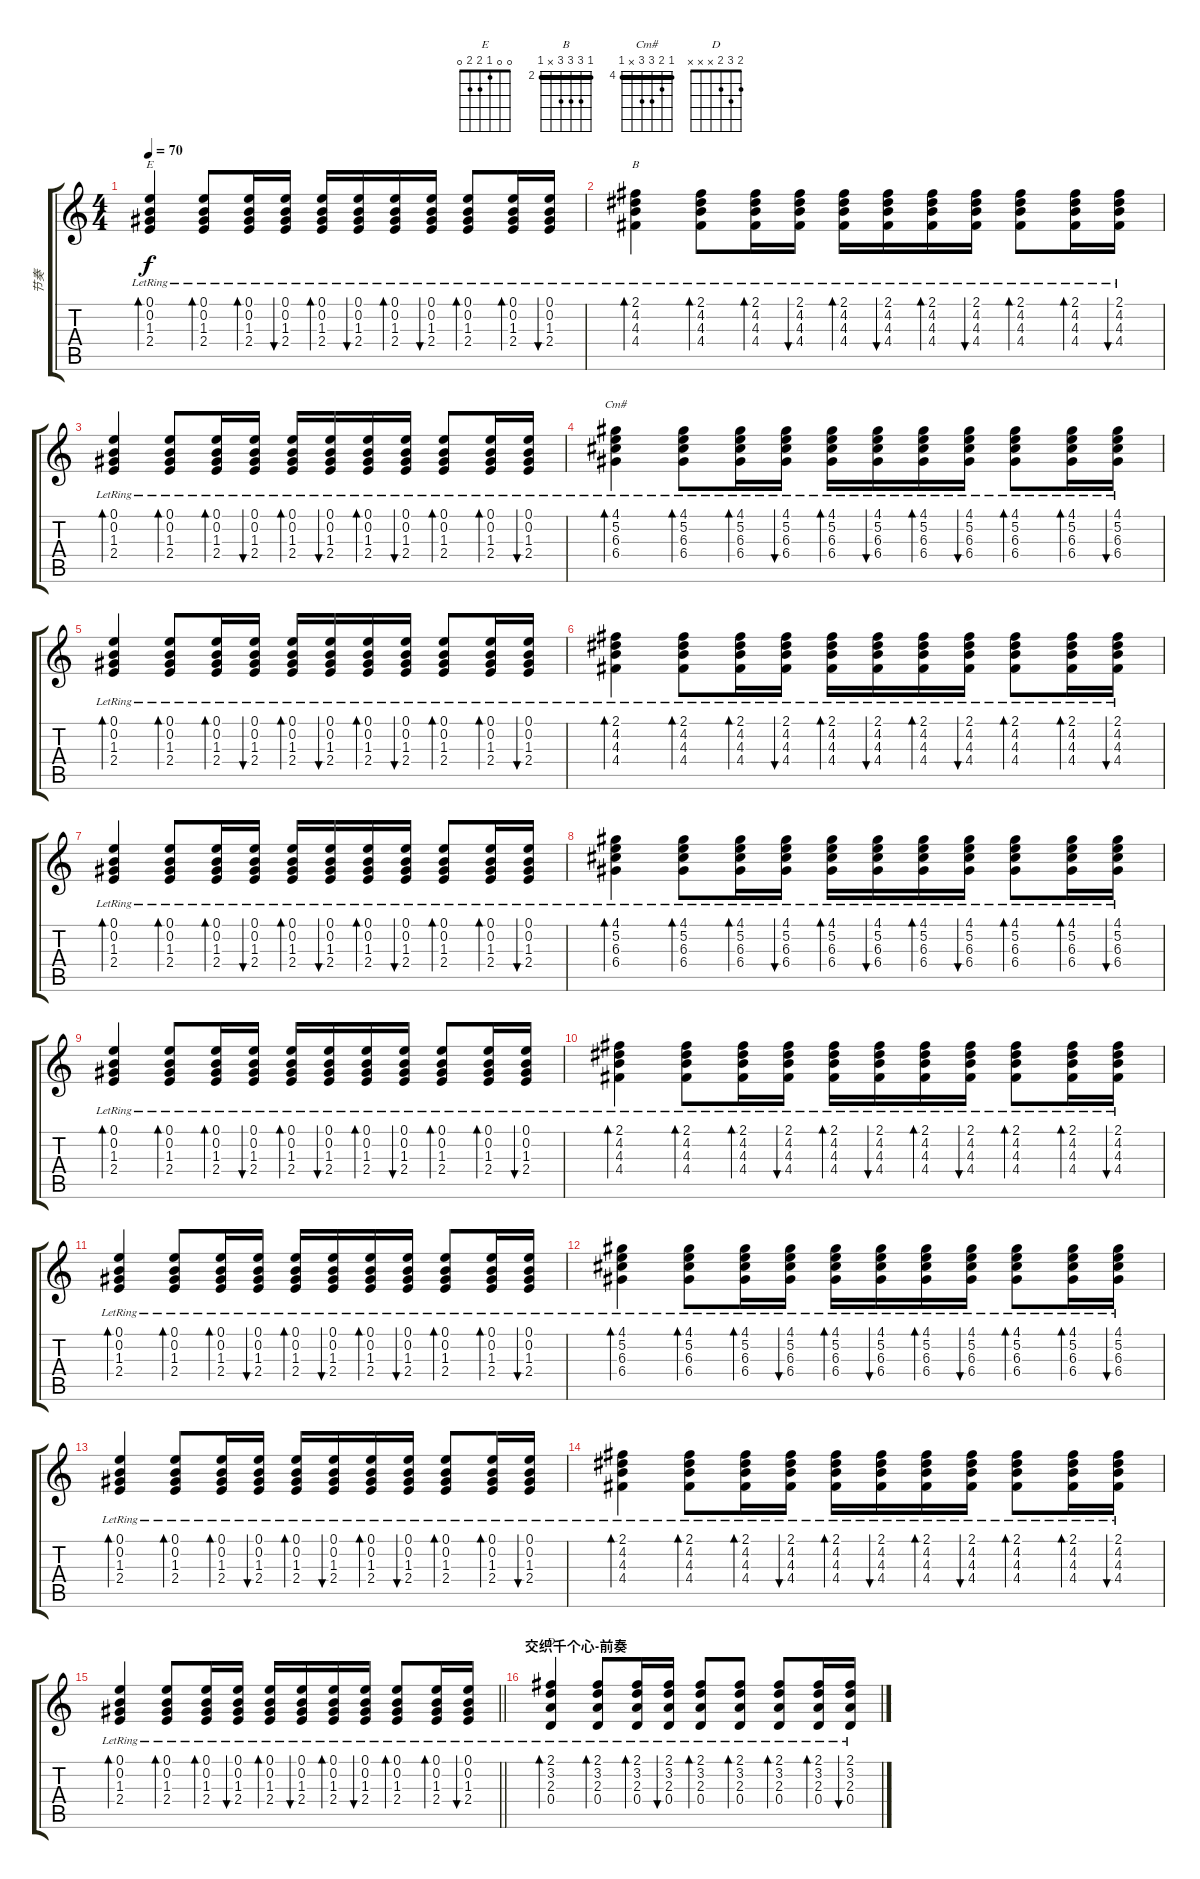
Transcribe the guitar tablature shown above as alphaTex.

\track ("节奏" "节奏") {instrument acousticguitarsteel}
\staff {score tabs}
\tuning (E4 B3 G3 D3 A2 E2) {hide}
\chord ("E" 0 0 1 2 2 0)
\chord ("B" 2 4 4 4 x 2) {firstfret 2 barre 2}
\chord ("Cm#" 4 5 6 6 x 4) {firstfret 4 barre 4}
\chord ("D" 2 3 2 x x x)
\ts (4 4)
\tempo 70
\clef g2
\ks c
(0.1{lr} 0.2{lr} 1.3{lr} 2.4{lr}).4{bd 60 ch "E" dy f} (0.1{lr} 0.2{lr} 1.3{lr} 2.4{lr}).8{bd 60} (0.1{lr} 0.2{lr} 1.3{lr} 2.4{lr}).16{bd 60} (0.1{lr} 0.2{lr} 1.3{lr} 2.4{lr}).16{bu 60} (0.1{lr} 0.2{lr} 1.3{lr} 2.4{lr}).16{bd 60} (0.1{lr} 0.2{lr} 1.3{lr} 2.4{lr}).16{bu 60} (0.1{lr} 0.2{lr} 1.3{lr} 2.4{lr}).16{bd 60} (0.1{lr} 0.2{lr} 1.3{lr} 2.4{lr}).16{bu 60} (0.1{lr} 0.2{lr} 1.3{lr} 2.4{lr}).8{bd 60} (0.1{lr} 0.2{lr} 1.3{lr} 2.4{lr}).16{bd 60} (0.1{lr} 0.2{lr} 1.3{lr} 2.4{lr}).16{bu 60} |
(2.1{lr} 4.2{lr} 4.3{lr} 4.4{lr}).4{bd 60 ch "B"} (2.1{lr} 4.2{lr} 4.3{lr} 4.4{lr}).8{bd 60} (2.1{lr} 4.2{lr} 4.3{lr} 4.4{lr}).16{bd 60} (2.1{lr} 4.2{lr} 4.3{lr} 4.4{lr}).16{bu 60} (2.1{lr} 4.2{lr} 4.3{lr} 4.4{lr}).16{bd 60} (2.1{lr} 4.2{lr} 4.3{lr} 4.4{lr}).16{bu 60} (2.1{lr} 4.2{lr} 4.3{lr} 4.4{lr}).16{bd 60} (2.1{lr} 4.2{lr} 4.3{lr} 4.4{lr}).16{bu 60} (2.1{lr} 4.2{lr} 4.3{lr} 4.4{lr}).8{bd 60} (2.1{lr} 4.2{lr} 4.3{lr} 4.4{lr}).16{bd 60} (2.1{lr} 4.2{lr} 4.3{lr} 4.4{lr}).16{bu 60} |
(0.1{lr} 0.2{lr} 1.3{lr} 2.4{lr}).4{bd 60} (0.1{lr} 0.2{lr} 1.3{lr} 2.4{lr}).8{bd 60} (0.1{lr} 0.2{lr} 1.3{lr} 2.4{lr}).16{bd 60} (0.1{lr} 0.2{lr} 1.3{lr} 2.4{lr}).16{bu 60} (0.1{lr} 0.2{lr} 1.3{lr} 2.4{lr}).16{bd 60} (0.1{lr} 0.2{lr} 1.3{lr} 2.4{lr}).16{bu 60} (0.1{lr} 0.2{lr} 1.3{lr} 2.4{lr}).16{bd 60} (0.1{lr} 0.2{lr} 1.3{lr} 2.4{lr}).16{bu 60} (0.1{lr} 0.2{lr} 1.3{lr} 2.4{lr}).8{bd 60} (0.1{lr} 0.2{lr} 1.3{lr} 2.4{lr}).16{bd 60} (0.1{lr} 0.2{lr} 1.3{lr} 2.4{lr}).16{bu 60} |
(4.1{lr} 5.2{lr} 6.3{lr} 6.4{lr}).4{bd 60 ch "Cm#"} (4.1{lr} 5.2{lr} 6.3{lr} 6.4{lr}).8{bd 60} (4.1{lr} 5.2{lr} 6.3{lr} 6.4{lr}).16{bd 60} (4.1{lr} 5.2{lr} 6.3{lr} 6.4{lr}).16{bu 60} (4.1{lr} 5.2{lr} 6.3{lr} 6.4{lr}).16{bd 60} (4.1{lr} 5.2{lr} 6.3{lr} 6.4{lr}).16{bu 60} (4.1{lr} 5.2{lr} 6.3{lr} 6.4{lr}).16{bd 60} (4.1{lr} 5.2{lr} 6.3{lr} 6.4{lr}).16{bu 60} (4.1{lr} 5.2{lr} 6.3{lr} 6.4{lr}).8{bd 60} (4.1{lr} 5.2{lr} 6.3{lr} 6.4{lr}).16{bd 60} (4.1{lr} 5.2{lr} 6.3{lr} 6.4{lr}).16{bu 60} |
(0.1{lr} 0.2{lr} 1.3{lr} 2.4{lr}).4{bd 60} (0.1{lr} 0.2{lr} 1.3{lr} 2.4{lr}).8{bd 60} (0.1{lr} 0.2{lr} 1.3{lr} 2.4{lr}).16{bd 60} (0.1{lr} 0.2{lr} 1.3{lr} 2.4{lr}).16{bu 60} (0.1{lr} 0.2{lr} 1.3{lr} 2.4{lr}).16{bd 60} (0.1{lr} 0.2{lr} 1.3{lr} 2.4{lr}).16{bu 60} (0.1{lr} 0.2{lr} 1.3{lr} 2.4{lr}).16{bd 60} (0.1{lr} 0.2{lr} 1.3{lr} 2.4{lr}).16{bu 60} (0.1{lr} 0.2{lr} 1.3{lr} 2.4{lr}).8{bd 60} (0.1{lr} 0.2{lr} 1.3{lr} 2.4{lr}).16{bd 60} (0.1{lr} 0.2{lr} 1.3{lr} 2.4{lr}).16{bu 60} |
(2.1{lr} 4.2{lr} 4.3{lr} 4.4{lr}).4{bd 60} (2.1{lr} 4.2{lr} 4.3{lr} 4.4{lr}).8{bd 60} (2.1{lr} 4.2{lr} 4.3{lr} 4.4{lr}).16{bd 60} (2.1{lr} 4.2{lr} 4.3{lr} 4.4{lr}).16{bu 60} (2.1{lr} 4.2{lr} 4.3{lr} 4.4{lr}).16{bd 60} (2.1{lr} 4.2{lr} 4.3{lr} 4.4{lr}).16{bu 60} (2.1{lr} 4.2{lr} 4.3{lr} 4.4{lr}).16{bd 60} (2.1{lr} 4.2{lr} 4.3{lr} 4.4{lr}).16{bu 60} (2.1{lr} 4.2{lr} 4.3{lr} 4.4{lr}).8{bd 60} (2.1{lr} 4.2{lr} 4.3{lr} 4.4{lr}).16{bd 60} (2.1{lr} 4.2{lr} 4.3{lr} 4.4{lr}).16{bu 60} |
(0.1{lr} 0.2{lr} 1.3{lr} 2.4{lr}).4{bd 60} (0.1{lr} 0.2{lr} 1.3{lr} 2.4{lr}).8{bd 60} (0.1{lr} 0.2{lr} 1.3{lr} 2.4{lr}).16{bd 60} (0.1{lr} 0.2{lr} 1.3{lr} 2.4{lr}).16{bu 60} (0.1{lr} 0.2{lr} 1.3{lr} 2.4{lr}).16{bd 60} (0.1{lr} 0.2{lr} 1.3{lr} 2.4{lr}).16{bu 60} (0.1{lr} 0.2{lr} 1.3{lr} 2.4{lr}).16{bd 60} (0.1{lr} 0.2{lr} 1.3{lr} 2.4{lr}).16{bu 60} (0.1{lr} 0.2{lr} 1.3{lr} 2.4{lr}).8{bd 60} (0.1{lr} 0.2{lr} 1.3{lr} 2.4{lr}).16{bd 60} (0.1{lr} 0.2{lr} 1.3{lr} 2.4{lr}).16{bu 60} |
(4.1{lr} 5.2{lr} 6.3{lr} 6.4{lr}).4{bd 60} (4.1{lr} 5.2{lr} 6.3{lr} 6.4{lr}).8{bd 60} (4.1{lr} 5.2{lr} 6.3{lr} 6.4{lr}).16{bd 60} (4.1{lr} 5.2{lr} 6.3{lr} 6.4{lr}).16{bu 60} (4.1{lr} 5.2{lr} 6.3{lr} 6.4{lr}).16{bd 60} (4.1{lr} 5.2{lr} 6.3{lr} 6.4{lr}).16{bu 60} (4.1{lr} 5.2{lr} 6.3{lr} 6.4{lr}).16{bd 60} (4.1{lr} 5.2{lr} 6.3{lr} 6.4{lr}).16{bu 60} (4.1{lr} 5.2{lr} 6.3{lr} 6.4{lr}).8{bd 60} (4.1{lr} 5.2{lr} 6.3{lr} 6.4{lr}).16{bd 60} (4.1{lr} 5.2{lr} 6.3{lr} 6.4{lr}).16{bu 60} |
(0.1{lr} 0.2{lr} 1.3{lr} 2.4{lr}).4{bd 60} (0.1{lr} 0.2{lr} 1.3{lr} 2.4{lr}).8{bd 60} (0.1{lr} 0.2{lr} 1.3{lr} 2.4{lr}).16{bd 60} (0.1{lr} 0.2{lr} 1.3{lr} 2.4{lr}).16{bu 60} (0.1{lr} 0.2{lr} 1.3{lr} 2.4{lr}).16{bd 60} (0.1{lr} 0.2{lr} 1.3{lr} 2.4{lr}).16{bu 60} (0.1{lr} 0.2{lr} 1.3{lr} 2.4{lr}).16{bd 60} (0.1{lr} 0.2{lr} 1.3{lr} 2.4{lr}).16{bu 60} (0.1{lr} 0.2{lr} 1.3{lr} 2.4{lr}).8{bd 60} (0.1{lr} 0.2{lr} 1.3{lr} 2.4{lr}).16{bd 60} (0.1{lr} 0.2{lr} 1.3{lr} 2.4{lr}).16{bu 60} |
(2.1{lr} 4.2{lr} 4.3{lr} 4.4{lr}).4{bd 60} (2.1{lr} 4.2{lr} 4.3{lr} 4.4{lr}).8{bd 60} (2.1{lr} 4.2{lr} 4.3{lr} 4.4{lr}).16{bd 60} (2.1{lr} 4.2{lr} 4.3{lr} 4.4{lr}).16{bu 60} (2.1{lr} 4.2{lr} 4.3{lr} 4.4{lr}).16{bd 60} (2.1{lr} 4.2{lr} 4.3{lr} 4.4{lr}).16{bu 60} (2.1{lr} 4.2{lr} 4.3{lr} 4.4{lr}).16{bd 60} (2.1{lr} 4.2{lr} 4.3{lr} 4.4{lr}).16{bu 60} (2.1{lr} 4.2{lr} 4.3{lr} 4.4{lr}).8{bd 60} (2.1{lr} 4.2{lr} 4.3{lr} 4.4{lr}).16{bd 60} (2.1{lr} 4.2{lr} 4.3{lr} 4.4{lr}).16{bu 60} |
(0.1{lr} 0.2{lr} 1.3{lr} 2.4{lr}).4{bd 60} (0.1{lr} 0.2{lr} 1.3{lr} 2.4{lr}).8{bd 60} (0.1{lr} 0.2{lr} 1.3{lr} 2.4{lr}).16{bd 60} (0.1{lr} 0.2{lr} 1.3{lr} 2.4{lr}).16{bu 60} (0.1{lr} 0.2{lr} 1.3{lr} 2.4{lr}).16{bd 60} (0.1{lr} 0.2{lr} 1.3{lr} 2.4{lr}).16{bu 60} (0.1{lr} 0.2{lr} 1.3{lr} 2.4{lr}).16{bd 60} (0.1{lr} 0.2{lr} 1.3{lr} 2.4{lr}).16{bu 60} (0.1{lr} 0.2{lr} 1.3{lr} 2.4{lr}).8{bd 60} (0.1{lr} 0.2{lr} 1.3{lr} 2.4{lr}).16{bd 60} (0.1{lr} 0.2{lr} 1.3{lr} 2.4{lr}).16{bu 60} |
(4.1{lr} 5.2{lr} 6.3{lr} 6.4{lr}).4{bd 60} (4.1{lr} 5.2{lr} 6.3{lr} 6.4{lr}).8{bd 60} (4.1{lr} 5.2{lr} 6.3{lr} 6.4{lr}).16{bd 60} (4.1{lr} 5.2{lr} 6.3{lr} 6.4{lr}).16{bu 60} (4.1{lr} 5.2{lr} 6.3{lr} 6.4{lr}).16{bd 60} (4.1{lr} 5.2{lr} 6.3{lr} 6.4{lr}).16{bu 60} (4.1{lr} 5.2{lr} 6.3{lr} 6.4{lr}).16{bd 60} (4.1{lr} 5.2{lr} 6.3{lr} 6.4{lr}).16{bu 60} (4.1{lr} 5.2{lr} 6.3{lr} 6.4{lr}).8{bd 60} (4.1{lr} 5.2{lr} 6.3{lr} 6.4{lr}).16{bd 60} (4.1{lr} 5.2{lr} 6.3{lr} 6.4{lr}).16{bu 60} |
(0.1{lr} 0.2{lr} 1.3{lr} 2.4{lr}).4{bd 60} (0.1{lr} 0.2{lr} 1.3{lr} 2.4{lr}).8{bd 60} (0.1{lr} 0.2{lr} 1.3{lr} 2.4{lr}).16{bd 60} (0.1{lr} 0.2{lr} 1.3{lr} 2.4{lr}).16{bu 60} (0.1{lr} 0.2{lr} 1.3{lr} 2.4{lr}).16{bd 60} (0.1{lr} 0.2{lr} 1.3{lr} 2.4{lr}).16{bu 60} (0.1{lr} 0.2{lr} 1.3{lr} 2.4{lr}).16{bd 60} (0.1{lr} 0.2{lr} 1.3{lr} 2.4{lr}).16{bu 60} (0.1{lr} 0.2{lr} 1.3{lr} 2.4{lr}).8{bd 60} (0.1{lr} 0.2{lr} 1.3{lr} 2.4{lr}).16{bd 60} (0.1{lr} 0.2{lr} 1.3{lr} 2.4{lr}).16{bu 60} |
(2.1{lr} 4.2{lr} 4.3{lr} 4.4{lr}).4{bd 60} (2.1{lr} 4.2{lr} 4.3{lr} 4.4{lr}).8{bd 60} (2.1{lr} 4.2{lr} 4.3{lr} 4.4{lr}).16{bd 60} (2.1{lr} 4.2{lr} 4.3{lr} 4.4{lr}).16{bu 60} (2.1{lr} 4.2{lr} 4.3{lr} 4.4{lr}).16{bd 60} (2.1{lr} 4.2{lr} 4.3{lr} 4.4{lr}).16{bu 60} (2.1{lr} 4.2{lr} 4.3{lr} 4.4{lr}).16{bd 60} (2.1{lr} 4.2{lr} 4.3{lr} 4.4{lr}).16{bu 60} (2.1{lr} 4.2{lr} 4.3{lr} 4.4{lr}).8{bd 60} (2.1{lr} 4.2{lr} 4.3{lr} 4.4{lr}).16{bd 60} (2.1{lr} 4.2{lr} 4.3{lr} 4.4{lr}).16{bu 60} |
\barLineRight lightlight
(0.1{lr} 0.2{lr} 1.3{lr} 2.4{lr}).4{bd 60} (0.1{lr} 0.2{lr} 1.3{lr} 2.4{lr}).8{bd 60} (0.1{lr} 0.2{lr} 1.3{lr} 2.4{lr}).16{bd 60} (0.1{lr} 0.2{lr} 1.3{lr} 2.4{lr}).16{bu 60} (0.1{lr} 0.2{lr} 1.3{lr} 2.4{lr}).16{bd 60} (0.1{lr} 0.2{lr} 1.3{lr} 2.4{lr}).16{bu 60} (0.1{lr} 0.2{lr} 1.3{lr} 2.4{lr}).16{bd 60} (0.1{lr} 0.2{lr} 1.3{lr} 2.4{lr}).16{bu 60} (0.1{lr} 0.2{lr} 1.3{lr} 2.4{lr}).8{bd 60} (0.1{lr} 0.2{lr} 1.3{lr} 2.4{lr}).16{bd 60} (0.1{lr} 0.2{lr} 1.3{lr} 2.4{lr}).16{bu 60} |
\section ("" "交织千个心-前奏")
(2.1{lr} 3.2{lr} 2.3{lr} 0.4{lr}).4{bd 60 ch "D"} (2.1{lr} 3.2{lr} 2.3{lr} 0.4{lr}).8{bd 60} (2.1{lr} 3.2{lr} 2.3{lr} 0.4{lr}).16{bd 60} (2.1{lr} 3.2{lr} 2.3{lr} 0.4{lr}).16{bu 60} (2.1{lr} 3.2{lr} 2.3{lr} 0.4{lr}).8{bd 60} (2.1{lr} 3.2{lr} 2.3{lr} 0.4{lr}).8{bd 60} (2.1{lr} 3.2{lr} 2.3{lr} 0.4{lr}).8{bd 60} (2.1{lr} 3.2{lr} 2.3{lr} 0.4{lr}).16{bd 60} (2.1{lr} 3.2{lr} 2.3{lr} 0.4{lr}).16{bu 60}
